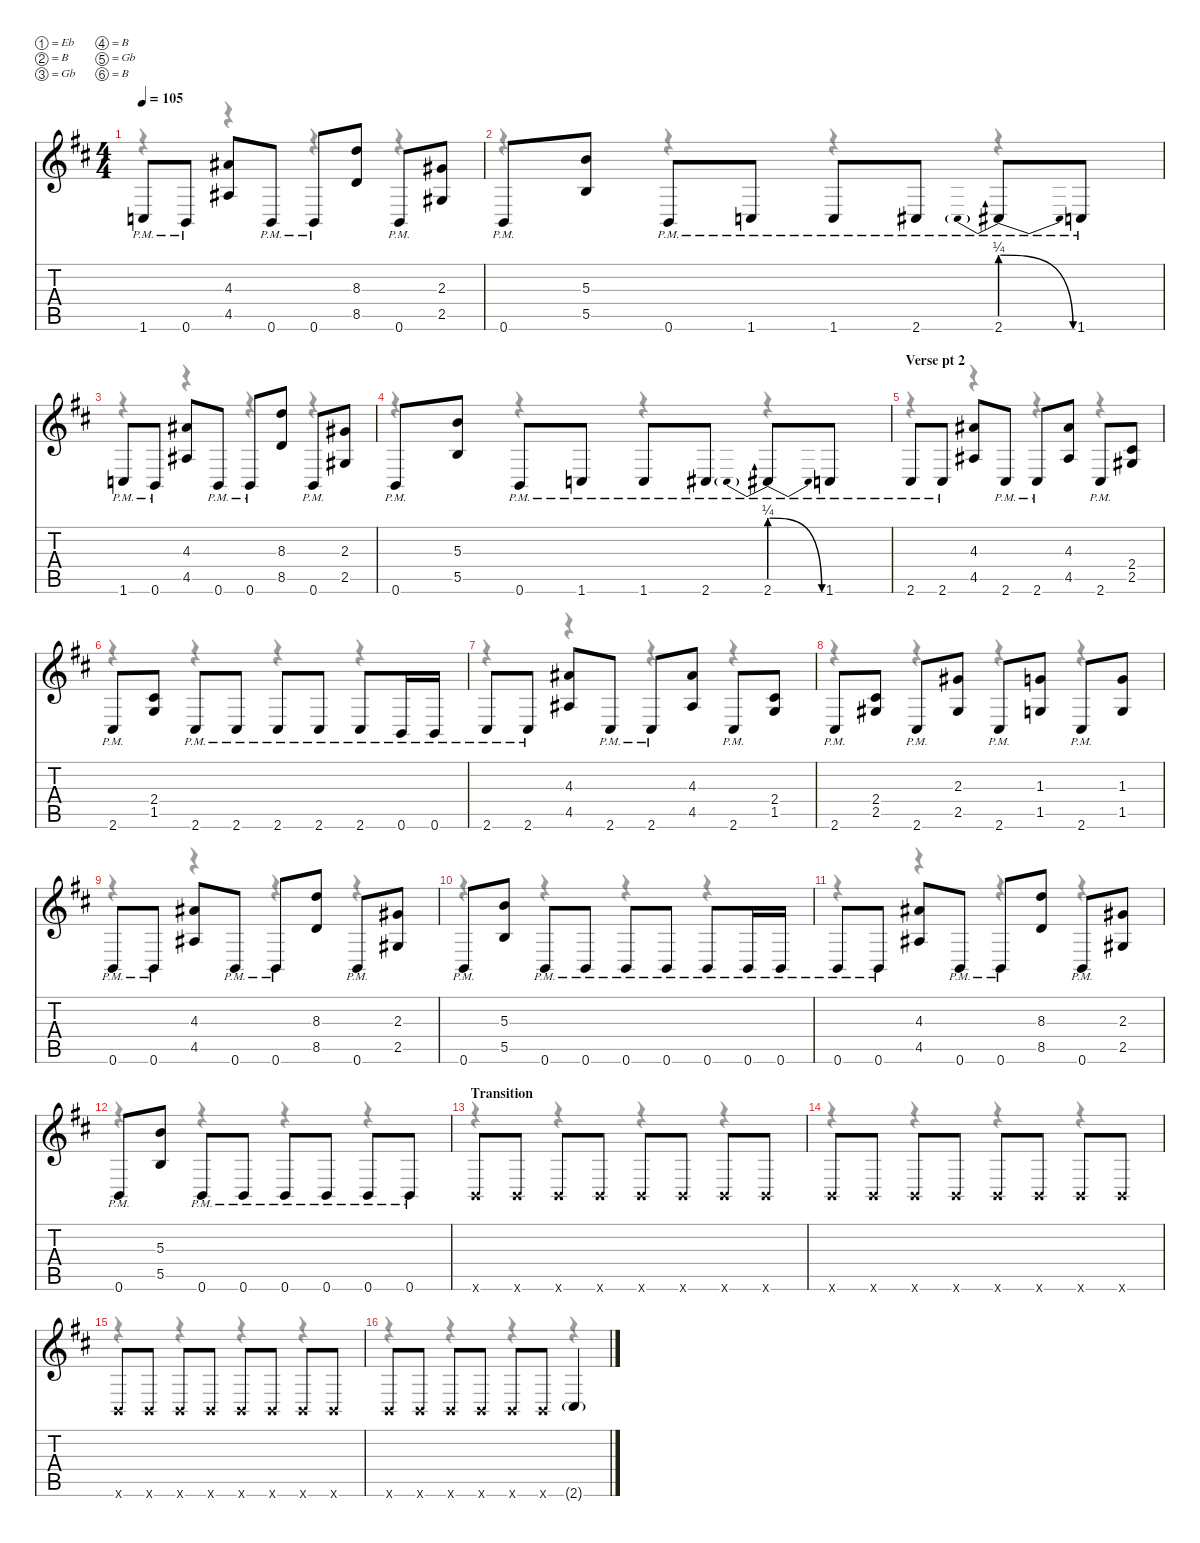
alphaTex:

\defaultSystemsLayout 4
\hideDynamics
\bracketExtendMode nobrackets
\singleTrackTrackNamePolicy hidden
\multiTrackTrackNamePolicy hidden
\firstSystemTrackNameMode fullname
\firstSystemTrackNameOrientation horizontal
\otherSystemsTrackNameOrientation horizontal
\track ("Solo/ Add. Guitar" "od.guit.") {instrument overdrivenguitar}
\staff {score tabs}
\tuning (Eb4 B3 Gb3 B2 Gb2 B1)
\voice
\ts (4 4)
\tempo 105
\clef g2
\ks bminor
1.6{pm acc forcenatural}.8{dy mp beam Up} 0.6{pm acc forcenatural}.8{beam Up} (4.3{acc #} 4.5{acc #}).8{dy p beam Up} 0.6{pm acc forcenatural}.8{dy mp beam Up} 0.6{pm acc forcenatural}.8{beam Up} (8.3{acc forcenatural} 8.5{acc forcenatural}).8{dy p beam Up} 0.6{pm acc forcenatural}.8{dy mp beam Up} (2.3{acc #} 2.5{acc #}).8{dy p beam Up} |
0.6{pm acc forcenatural}.8{dy mp beam Up} (5.3{acc forcenatural} 5.5{acc forcenatural}).8{dy p beam Up} 0.6{pm acc forcenatural}.8{dy mp beam Up} 1.6{pm acc forcenatural}.8{beam Up} 1.6{pm acc forcenatural}.8{beam Up} 2.6{pm acc #}.8{beam Up} 2.6{be (prebendrelease 0 1 60 0) pm acc #}.8{beam Up} 1.6{pm acc forcenatural}.8{beam Up} |
1.6{pm acc forcenatural}.8{beam Up} 0.6{pm acc forcenatural}.8{beam Up} (4.3{acc #} 4.5{acc #}).8{dy p beam Up} 0.6{pm acc forcenatural}.8{dy mp beam Up} 0.6{pm acc forcenatural}.8{beam Up} (8.3{acc forcenatural} 8.5{acc forcenatural}).8{dy p beam Up} 0.6{pm acc forcenatural}.8{dy mp beam Up} (2.3{acc #} 2.5{acc #}).8{dy p beam Up} |
0.6{pm acc forcenatural}.8{dy mp beam Up} (5.3{acc forcenatural} 5.5{acc forcenatural}).8{dy p beam Up} 0.6{pm acc forcenatural}.8{dy mp beam Up} 1.6{pm acc forcenatural}.8{beam Up} 1.6{pm acc forcenatural}.8{beam Up} 2.6{pm acc #}.8{beam Up} 2.6{be (prebendrelease 0 1 60 0) pm acc #}.8{beam Up} 1.6{pm acc forcenatural}.8{beam Up} |
\section ("" "Verse pt 2")
2.6{pm acc #}.8{beam Up} 2.6{pm acc #}.8{beam Up} (4.3{acc #} 4.5{acc #}).8{dy p beam Up} 2.6{pm acc #}.8{dy mp beam Up} 2.6{pm acc #}.8{beam Up} (4.3{acc #} 4.5{acc #}).8{dy p beam Up} 2.6{pm acc #}.8{dy mp beam Up} (2.4{acc #} 2.5{acc #}).8{beam Up} |
2.6{pm acc #}.8{beam Up} (2.4{acc #} 1.5{acc forcenatural}).8{beam Up} 2.6{pm acc #}.8{beam Up} 2.6{pm acc #}.8{beam Up} 2.6{pm acc #}.8{beam Up} 2.6{pm acc #}.8{beam Up} 2.6{pm acc #}.8{beam Up} 0.6{pm acc forcenatural}.16{beam Up} 0.6{pm acc forcenatural}.16{beam Up} |
2.6{pm acc #}.8{beam Up} 2.6{pm acc #}.8{beam Up} (4.3{acc #} 4.5{acc #}).8{dy p beam Up} 2.6{pm acc #}.8{dy mp beam Up} 2.6{pm acc #}.8{beam Up} (4.3{acc #} 4.5{acc #}).8{dy p beam Up} 2.6{pm acc #}.8{dy mp beam Up} (2.4{acc #} 1.5{acc forcenatural}).8{beam Up} |
2.6{pm acc #}.8{beam Up} (2.4{acc #} 2.5{acc #}).8{beam Up} 2.6{pm acc #}.8{beam Up} (2.3{acc #} 2.5{acc #}).8{dy p beam Up} 2.6{pm acc #}.8{dy mp beam Up} (1.3{acc forcenatural} 1.5{acc forcenatural}).8{dy p beam Up} 2.6{pm acc #}.8{dy mp beam Up} (1.3{acc forcenatural} 1.5{acc forcenatural}).8{dy p beam Up} |
0.6{pm acc forcenatural}.8{dy mp beam Up} 0.6{pm acc forcenatural}.8{beam Up} (4.3{acc #} 4.5{acc #}).8{dy p beam Up} 0.6{pm acc forcenatural}.8{dy mp beam Up} 0.6{pm acc forcenatural}.8{beam Up} (8.3{acc forcenatural} 8.5{acc forcenatural}).8{dy p beam Up} 0.6{pm acc forcenatural}.8{dy mp beam Up} (2.3{acc #} 2.5{acc #}).8{dy p beam Up} |
0.6{pm acc forcenatural}.8{dy mp beam Up} (5.3{acc forcenatural} 5.5{acc forcenatural}).8{dy p beam Up} 0.6{pm acc forcenatural}.8{dy mp beam Up} 0.6{pm acc forcenatural}.8{beam Up} 0.6{pm acc forcenatural}.8{beam Up} 0.6{pm acc forcenatural}.8{beam Up} 0.6{pm acc forcenatural}.8{beam Up} 0.6{pm acc forcenatural}.16{beam Up} 0.6{pm acc forcenatural}.16{beam Up} |
0.6{pm acc forcenatural}.8{beam Up} 0.6{pm acc forcenatural}.8{beam Up} (4.3{acc #} 4.5{acc #}).8{dy p beam Up} 0.6{pm acc forcenatural}.8{dy mp beam Up} 0.6{pm acc forcenatural}.8{beam Up} (8.3{acc forcenatural} 8.5{acc forcenatural}).8{dy p beam Up} 0.6{pm acc forcenatural}.8{dy mp beam Up} (2.3{acc #} 2.5{acc #}).8{dy p beam Up} |
0.6{pm acc forcenatural}.8{dy mp beam Up} (5.3{acc forcenatural} 5.5{acc forcenatural}).8{dy p beam Up} 0.6{pm acc forcenatural}.8{dy mp beam Up} 0.6{pm acc forcenatural}.8{beam Up} 0.6{pm acc forcenatural}.8{beam Up} 0.6{pm acc forcenatural}.8{beam Up} 0.6{pm acc forcenatural}.8{beam Up} 0.6{pm acc forcenatural}.8{beam Up} |
\section ("" "Transition")
0.6{x acc forcenatural}.8{beam Up} 0.6{x acc forcenatural}.8{beam Up} 0.6{x acc forcenatural}.8{beam Up} 0.6{x acc forcenatural}.8{beam Up} 0.6{x acc forcenatural}.8{beam Up} 0.6{x acc forcenatural}.8{beam Up} 0.6{x acc forcenatural}.8{beam Up} 0.6{x acc forcenatural}.8{beam Up} |
0.6{x acc forcenatural}.8{beam Up} 0.6{x acc forcenatural}.8{beam Up} 0.6{x acc forcenatural}.8{beam Up} 0.6{x acc forcenatural}.8{beam Up} 0.6{x acc forcenatural}.8{beam Up} 0.6{x acc forcenatural}.8{beam Up} 0.6{x acc forcenatural}.8{beam Up} 0.6{x acc forcenatural}.8{beam Up} |
0.6{x acc forcenatural}.8{beam Up} 0.6{x acc forcenatural}.8{beam Up} 0.6{x acc forcenatural}.8{beam Up} 0.6{x acc forcenatural}.8{beam Up} 0.6{x acc forcenatural}.8{beam Up} 0.6{x acc forcenatural}.8{beam Up} 0.6{x acc forcenatural}.8{beam Up} 0.6{x acc forcenatural}.8{beam Up} |
0.6{x acc forcenatural}.8{beam Up} 0.6{x acc forcenatural}.8{beam Up} 0.6{x acc forcenatural}.8{beam Up} 0.6{x acc forcenatural}.8{beam Up} 0.6{x acc forcenatural}.8{beam Up} 0.6{x acc forcenatural}.8{beam Up} 2.6{ss g acc #}.4{dy mf beam Up}
\voice
\clef g2
\ottava regular
\simile none
\ks bminor
r.4{dy mf beam Down} r.4{beam Down} r.4{beam Down} r.4{beam Down} |
r.4{beam Down} r.4{beam Down} r.4{beam Down} r.4{beam Down} |
r.4{beam Down} r.4{beam Down} r.4{beam Down} r.4{beam Down} |
r.4{beam Down} r.4{beam Down} r.4{beam Down} r.4{beam Down} |
r.4{beam Down} r.4{beam Down} r.4{beam Down} r.4{beam Down} |
r.4{beam Down} r.4{beam Down} r.4{beam Down} r.4{beam Down} |
r.4{beam Down} r.4{beam Down} r.4{beam Down} r.4{beam Down} |
r.4{beam Down} r.4{beam Down} r.4{beam Down} r.4{beam Down} |
r.4{beam Down} r.4{beam Down} r.4{beam Down} r.4{beam Down} |
r.4{beam Down} r.4{beam Down} r.4{beam Down} r.4{beam Down} |
r.4{beam Down} r.4{beam Down} r.4{beam Down} r.4{beam Down} |
r.4{beam Down} r.4{beam Down} r.4{beam Down} r.4{beam Down} |
r.4{beam Down} r.4{beam Down} r.4{beam Down} r.4{beam Down} |
r.4{beam Down} r.4{beam Down} r.4{beam Down} r.4{beam Down} |
r.4{beam Down} r.4{beam Down} r.4{beam Down} r.4{beam Down} |
r.4{beam Down} r.4{beam Down} r.4{beam Down} r.4{beam Down}
